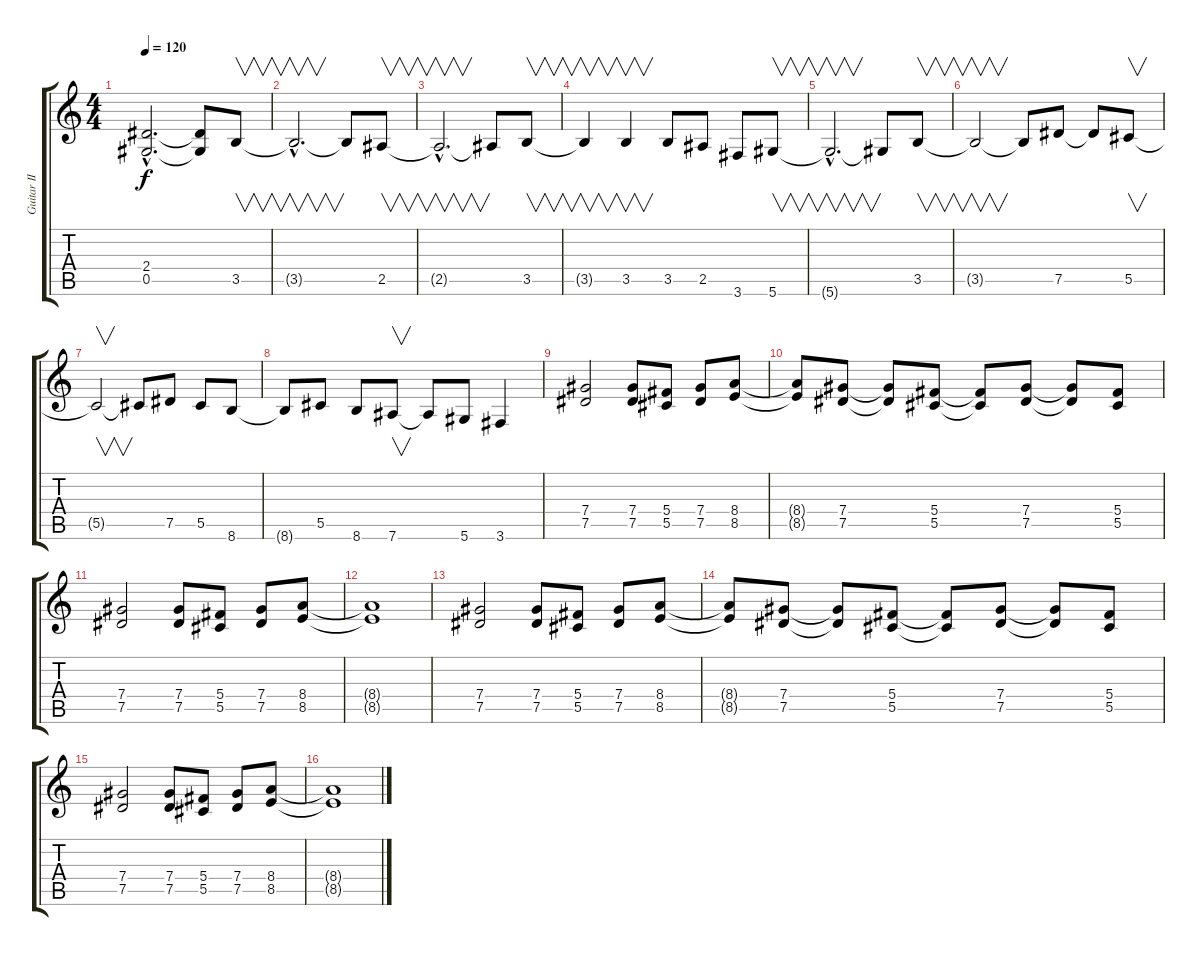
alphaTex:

\track ("Guitar II" "Guitar II") {instrument distortionguitar}
\staff {score tabs}
\tuning (Eb4 Bb3 Gb3 Db3 Ab2 Eb2) {hide}
\ts (4 4)
\tempo 120
\clef g2
\ks c
(2.4{hac} 0.5{hac}).2{d dy f} (2.4{t} 0.5{t}).8 3.5.8{v} |
3.5{hac t}.2{v d} 3.5{t}.8 2.5.8{v} |
2.5{hac t}.2{v d} 2.5{t}.8 3.5.8{v} |
3.5{t}.4{v} 3.5.4{v} 3.5.8 2.5.8 3.6.8 5.6.8{v} |
5.6{hac t}.2{v d} 5.6{t}.8 3.5.8{v} |
3.5{t}.2{v} 3.5{t}.8 7.5.8 7.5{t}.8 5.5.8{v} |
5.5{t}.2{v} 5.5{t}.8 7.5.8 5.5.8 8.6.8 |
8.6{t}.8 5.5.8 8.6.8 7.6.8{v} 7.6{t}.8 5.6.8 3.6.4 |
(7.4 7.5).2 (7.4 7.5).8 (5.4 5.5).8 (7.4 7.5).8 (8.4 8.5).8 |
(8.4{t} 8.5{t}).8 (7.4 7.5).8 (7.4{t} 7.5{t}).8 (5.4 5.5).8 (5.4{t} 5.5{t}).8 (7.4 7.5).8 (7.4{t} 7.5{t}).8 (5.4 5.5).8 |
(7.4 7.5).2 (7.4 7.5).8 (5.4 5.5).8 (7.4 7.5).8 (8.4 8.5).8 |
(8.4{t} 8.5{t}).1 |
(7.4 7.5).2 (7.4 7.5).8 (5.4 5.5).8 (7.4 7.5).8 (8.4 8.5).8 |
(8.4{t} 8.5{t}).8 (7.4 7.5).8 (7.4{t} 7.5{t}).8 (5.4 5.5).8 (5.4{t} 5.5{t}).8 (7.4 7.5).8 (7.4{t} 7.5{t}).8 (5.4 5.5).8 |
(7.4 7.5).2 (7.4 7.5).8 (5.4 5.5).8 (7.4 7.5).8 (8.4 8.5).8 |
(8.4{t} 8.5{t}).1
